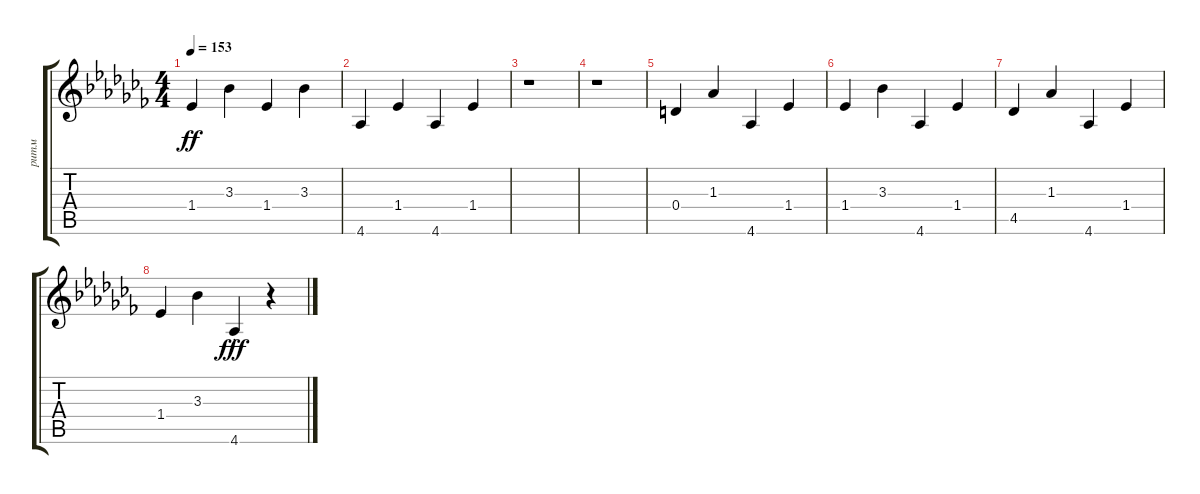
\track ("ритм" "ритм") {instrument acousticguitarsteel}
\staff {score tabs}
\tuning (E4 B3 G3 D3 A2 E2) {hide}
\ts (4 4)
\tempo 153
\clef g2
\ks abminor
1.4.4{dy ff} 3.3.4 1.4.4 3.3.4 |
4.6.4 1.4.4 4.6.4 1.4.4 |
r.1 |
r.1 |
0.4.4 1.3.4 4.6.4 1.4.4 |
1.4.4 3.3.4 4.6.4 1.4.4 |
4.5.4 1.3.4 4.6.4 1.4.4 |
1.4.4 3.3.4 4.6{st}.4{dy fff} r.4
